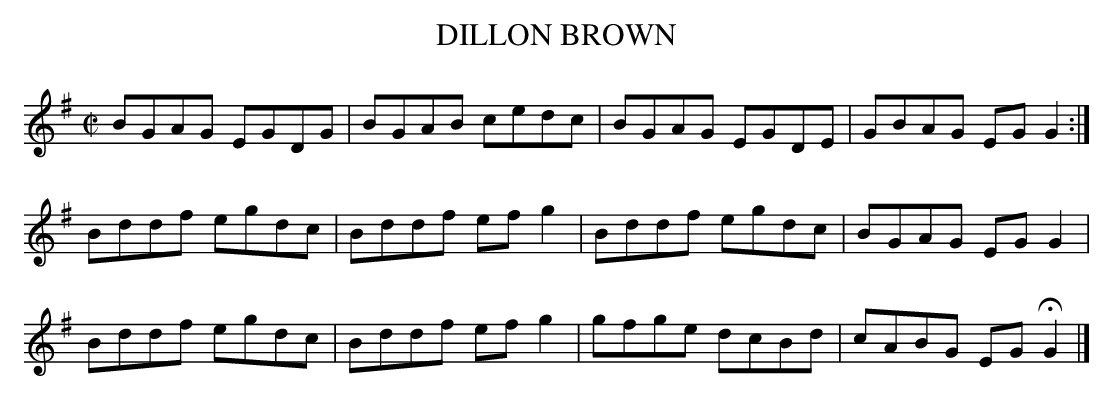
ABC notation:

X:1
T:DILLON BROWN
M:C|
L:1/8
K:G
BGAG EGDG|BGAB cedc|BGAG EGDE|GBAG EGG2:|
Bddf egdc|Bddf efg2|Bddf egdc|BGAG EGG2|
Bddf egdc|Bddf efg2|gfge dcBd|cABG EGHG2|]
